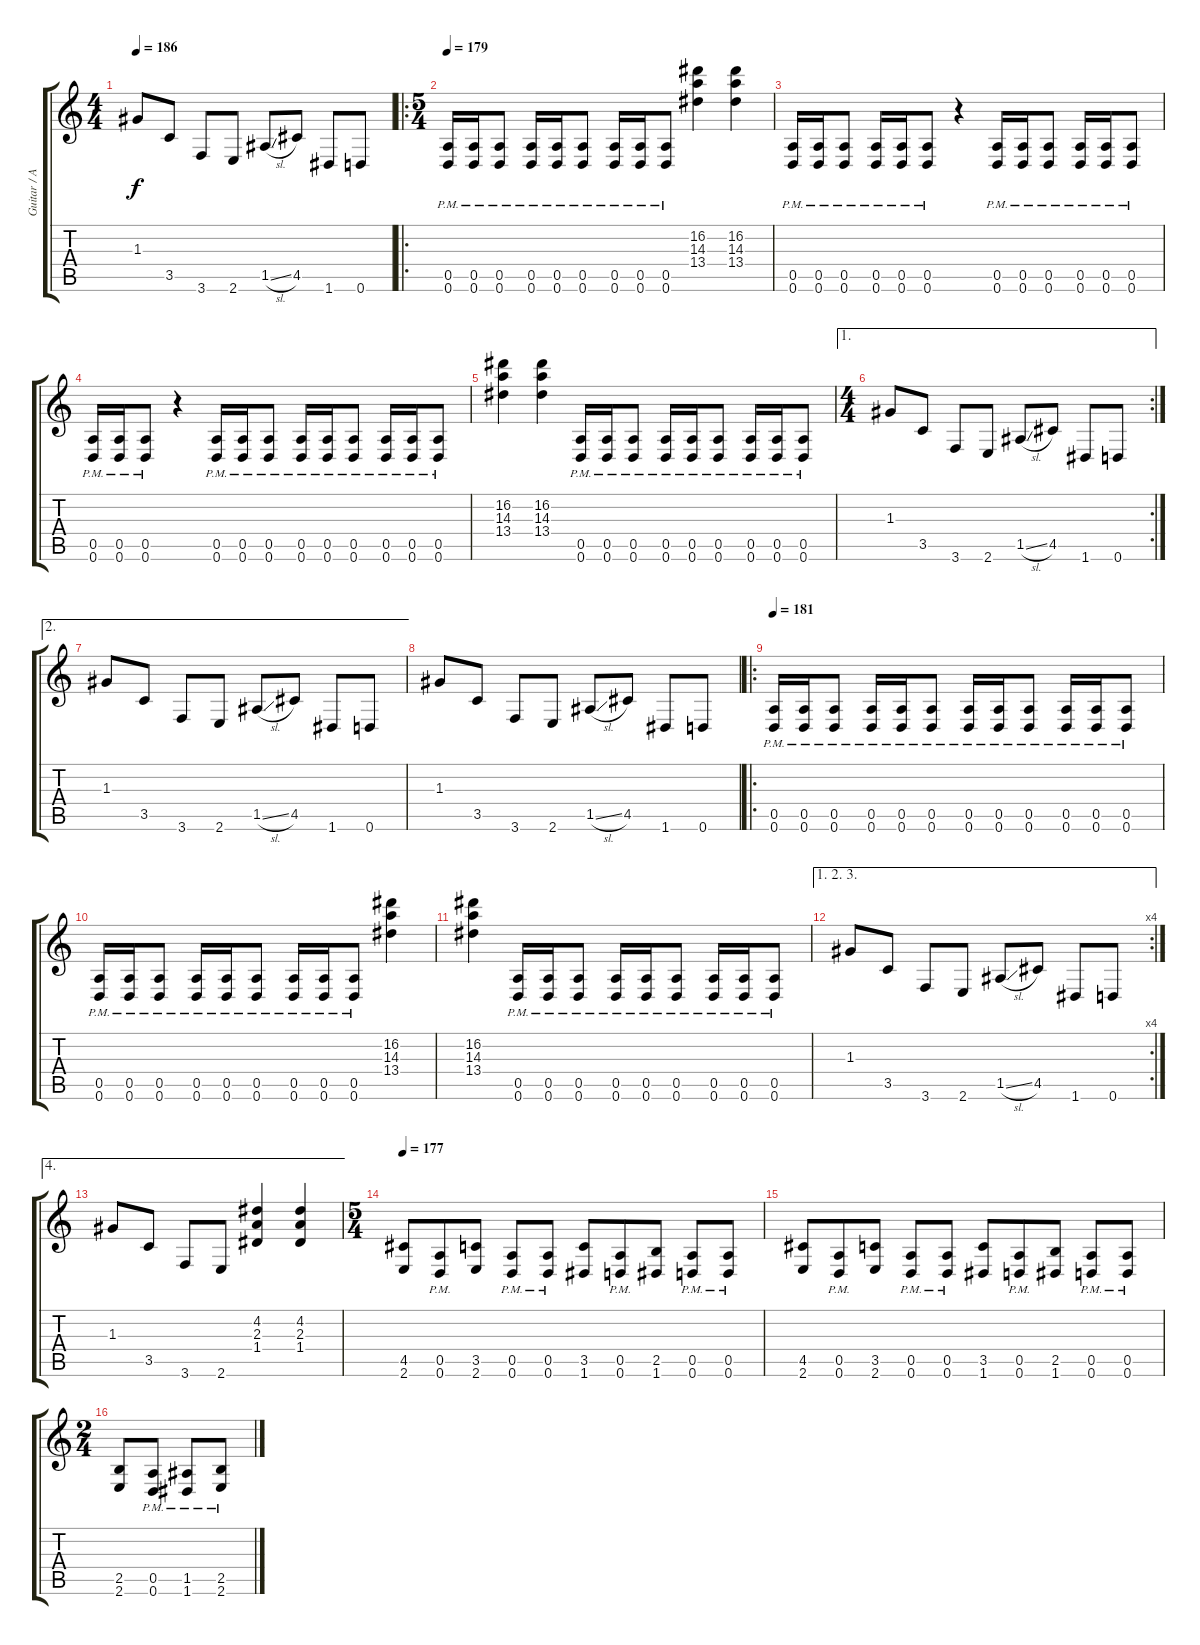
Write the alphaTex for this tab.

\track ("Guitar / Andy" "Guitar / A") {instrument overdrivenguitar}
\staff {score tabs}
\tuning (E4 B3 G3 D3 A2 D2) {hide}
\ts (4 4)
\tempo 186
\clef g2
\ks c
1.3.8{dy f} 3.5.8 3.6.8 2.6.8 1.5{sl}.8 4.5.8 1.6.8 0.6.8 |
\ro
\ts (5 4)
\tempo 179
(0.5{pm} 0.6{pm}).16 (0.5{pm} 0.6{pm}).16 (0.5{pm} 0.6{pm}).8 (0.5{pm} 0.6{pm}).16 (0.5{pm} 0.6{pm}).16 (0.5{pm} 0.6{pm}).8 (0.5{pm} 0.6{pm}).16 (0.5{pm} 0.6{pm}).16 (0.5{pm} 0.6{pm}).8 (16.2 14.3 13.4).4 (16.2 14.3 13.4).4 |
(0.5{pm} 0.6{pm}).16 (0.5{pm} 0.6{pm}).16 (0.5{pm} 0.6{pm}).8 (0.5{pm} 0.6{pm}).16 (0.5{pm} 0.6{pm}).16 (0.5{pm} 0.6{pm}).8 r.4 (0.5{pm} 0.6{pm}).16 (0.5{pm} 0.6{pm}).16 (0.5{pm} 0.6{pm}).8 (0.5{pm} 0.6{pm}).16 (0.5{pm} 0.6{pm}).16 (0.5{pm} 0.6{pm}).8 |
(0.5{pm} 0.6{pm}).16 (0.5{pm} 0.6{pm}).16 (0.5{pm} 0.6{pm}).8 r.4 (0.5{pm} 0.6{pm}).16 (0.5{pm} 0.6{pm}).16 (0.5{pm} 0.6{pm}).8 (0.5{pm} 0.6{pm}).16 (0.5{pm} 0.6{pm}).16 (0.5{pm} 0.6{pm}).8 (0.5{pm} 0.6{pm}).16 (0.5{pm} 0.6{pm}).16 (0.5{pm} 0.6{pm}).8 |
(16.2 14.3 13.4).4 (16.2 14.3 13.4).4 (0.5{pm} 0.6{pm}).16 (0.5{pm} 0.6{pm}).16 (0.5{pm} 0.6{pm}).8 (0.5{pm} 0.6{pm}).16 (0.5{pm} 0.6{pm}).16 (0.5{pm} 0.6{pm}).8 (0.5{pm} 0.6{pm}).16 (0.5{pm} 0.6{pm}).16 (0.5{pm} 0.6{pm}).8 |
\ae 1
\rc 2
\ts (4 4)
1.3.8 3.5.8 3.6.8 2.6.8 1.5{sl}.8 4.5.8 1.6.8 0.6.8 |
\ae 2
1.3.8 3.5.8 3.6.8 2.6.8 1.5{sl}.8 4.5.8 1.6.8 0.6.8 |
1.3.8 3.5.8 3.6.8 2.6.8 1.5{sl}.8 4.5.8 1.6.8 0.6.8 |
\ro
\tempo 181
(0.5{pm} 0.6{pm}).16 (0.5{pm} 0.6{pm}).16 (0.5{pm} 0.6{pm}).8 (0.5{pm} 0.6{pm}).16 (0.5{pm} 0.6{pm}).16 (0.5{pm} 0.6{pm}).8 (0.5{pm} 0.6{pm}).16 (0.5{pm} 0.6{pm}).16 (0.5{pm} 0.6{pm}).8 (0.5{pm} 0.6{pm}).16 (0.5{pm} 0.6{pm}).16 (0.5{pm} 0.6{pm}).8 |
(0.5{pm} 0.6{pm}).16 (0.5{pm} 0.6{pm}).16 (0.5{pm} 0.6{pm}).8 (0.5{pm} 0.6{pm}).16 (0.5{pm} 0.6{pm}).16 (0.5{pm} 0.6{pm}).8 (0.5{pm} 0.6{pm}).16 (0.5{pm} 0.6{pm}).16 (0.5{pm} 0.6{pm}).8 (16.2 14.3 13.4).4 |
(16.2 14.3 13.4).4 (0.5{pm} 0.6{pm}).16 (0.5{pm} 0.6{pm}).16 (0.5{pm} 0.6{pm}).8 (0.5{pm} 0.6{pm}).16 (0.5{pm} 0.6{pm}).16 (0.5{pm} 0.6{pm}).8 (0.5{pm} 0.6{pm}).16 (0.5{pm} 0.6{pm}).16 (0.5{pm} 0.6{pm}).8 |
\ae (1 2 3)
\rc 4
1.3.8 3.5.8 3.6.8 2.6.8 1.5{sl}.8 4.5.8 1.6.8 0.6.8 |
\ae 4
1.3.8 3.5.8 3.6.8 2.6.8 (4.2 2.3 1.4).4 (4.2 2.3 1.4).4 |
\ts (5 4)
\tempo 177
(4.5 2.6).8 (0.5{pm} 0.6{pm}).8{beam merge} (3.5 2.6).8{beam split} (0.5{pm} 0.6{pm}).8{beam merge} (0.5{pm} 0.6{pm}).8{beam split} (3.5 1.6).8{beam merge} (0.5{pm} 0.6{pm}).8 (2.5 1.6).8{beam split} (0.5{pm} 0.6{pm}).8 (0.5{pm} 0.6{pm}).8 |
(4.5 2.6).8 (0.5{pm} 0.6{pm}).8{beam merge} (3.5 2.6).8{beam split} (0.5{pm} 0.6{pm}).8{beam merge} (0.5{pm} 0.6{pm}).8{beam split} (3.5 1.6).8{beam merge} (0.5{pm} 0.6{pm}).8 (2.5 1.6).8{beam split} (0.5{pm} 0.6{pm}).8 (0.5{pm} 0.6{pm}).8 |
\ts (2 4)
(2.5 2.6).8 (0.5{pm} 0.6{pm}).8 (1.5{pm} 1.6{pm}).8 (2.5{pm} 2.6{pm}).8
